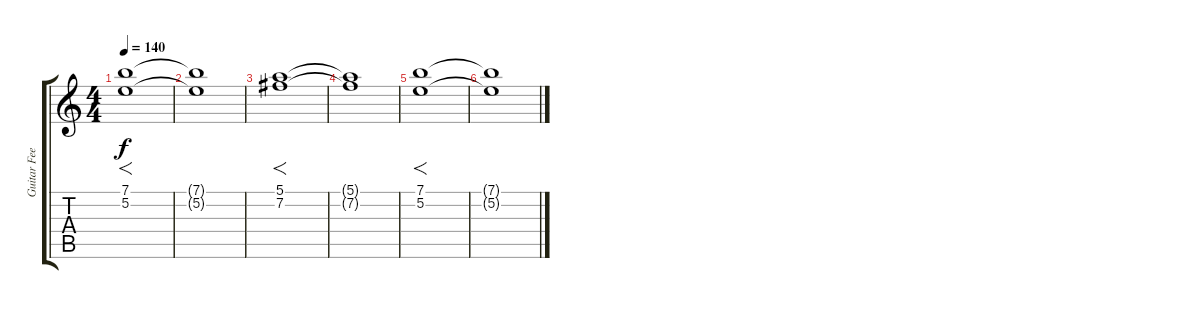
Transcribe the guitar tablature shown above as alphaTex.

\track ("Guitar Feedback" "Guitar Fee") {instrument guitarharmonics}
\staff {score tabs}
\tuning (E4 B3 G3 D3 A2 E2) {hide}
\ts (4 4)
\tempo 140
\clef g2
\ks c
(7.1 5.2).1{f dy f balance 16} |
(7.1{t} 5.2{t}).1{balance 8} |
(5.1 7.2).1{f balance 0} |
(5.1{t} 7.2{t}).1{balance 8} |
(7.1 5.2).1{f balance 16} |
(7.1{t} 5.2{t}).1{balance 8}
